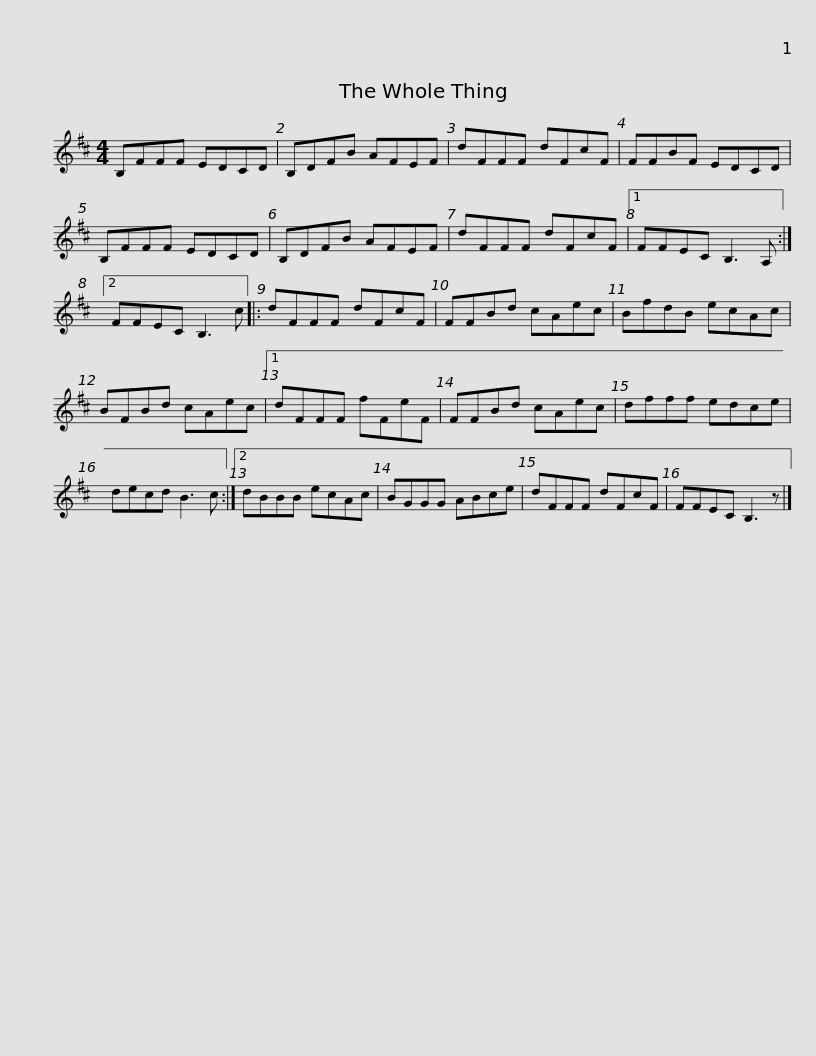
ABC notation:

X:1
L:1/8
M:4/4
I:linebreak $
K:Bmin
V:1 treble
V:1
 B,FFF EDCD | B,DFB AFEF | dFFF dFcF | FFBF EDCD | B,FFF EDCD |$ %5
 B,DFB AFEF | dFFF dFcF |1 FFEC B,3 A, :|2 FFEC B,3 c |: dFFF dFcF |$ %10
 FFBd cAec | BfdB ecAc | BFBd cAec |1 dFFF fFeF | FFBd cAec |$ %15
 dfff edce | decd B3 c :|2 dBBB ecAc | BGGG ABce | dFFF dFcF | %20
 FFEC B,3 z |] %21
